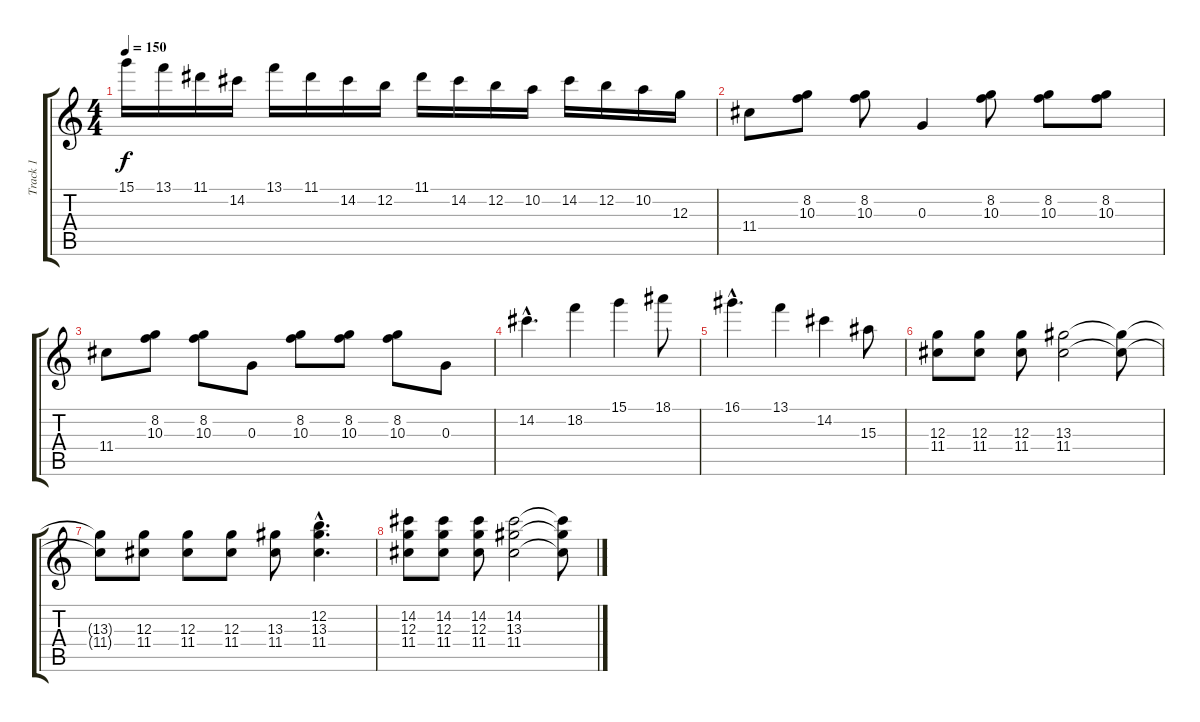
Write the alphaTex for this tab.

\track ("Track 1" "Track 1") {instrument acousticguitarnylon}
\staff {score tabs}
\tuning (E4 B3 G3 D3 A2 E2) {hide}
\ts (4 4)
\tempo 150
\clef g2
\ks c
15.1.16{dy f} 13.1.16 11.1.16 14.2.16 13.1.16 11.1.16 14.2.16 12.2.16 11.1.16 14.2.16 12.2.16 10.2.16 14.2.16 12.2.16 10.2.16 12.3.16 |
11.4.8 (8.2 10.3).8 (8.2 10.3).8 0.3.4 (8.2 10.3).8 (8.2 10.3).8 (8.2 10.3).8 |
11.4.8 (8.2 10.3).8 (8.2 10.3).8 0.3.8 (8.2 10.3).8 (8.2 10.3).8 (8.2 10.3).8 0.3.8 |
14.2{hac}.4{d} 18.2.4 15.1.4 18.1.8 |
16.1{hac}.4{d} 13.1.4 14.2.4 15.3.8 |
(12.3 11.4).8 (12.3 11.4).8 (12.3 11.4).8 (13.3 11.4).2 (13.3{t} 11.4{t}).8 |
(13.3{t} 11.4{t}).8 (12.3 11.4).8 (12.3 11.4).8 (12.3 11.4).8 (13.3 11.4).8 (12.2{hac} 13.3{hac} 11.4{hac}).4{d} |
(14.2 12.3 11.4).8 (14.2 12.3 11.4).8 (14.2 12.3 11.4).8 (14.2 13.3 11.4).2 (14.2{t} 13.3{t} 11.4{t}).8
